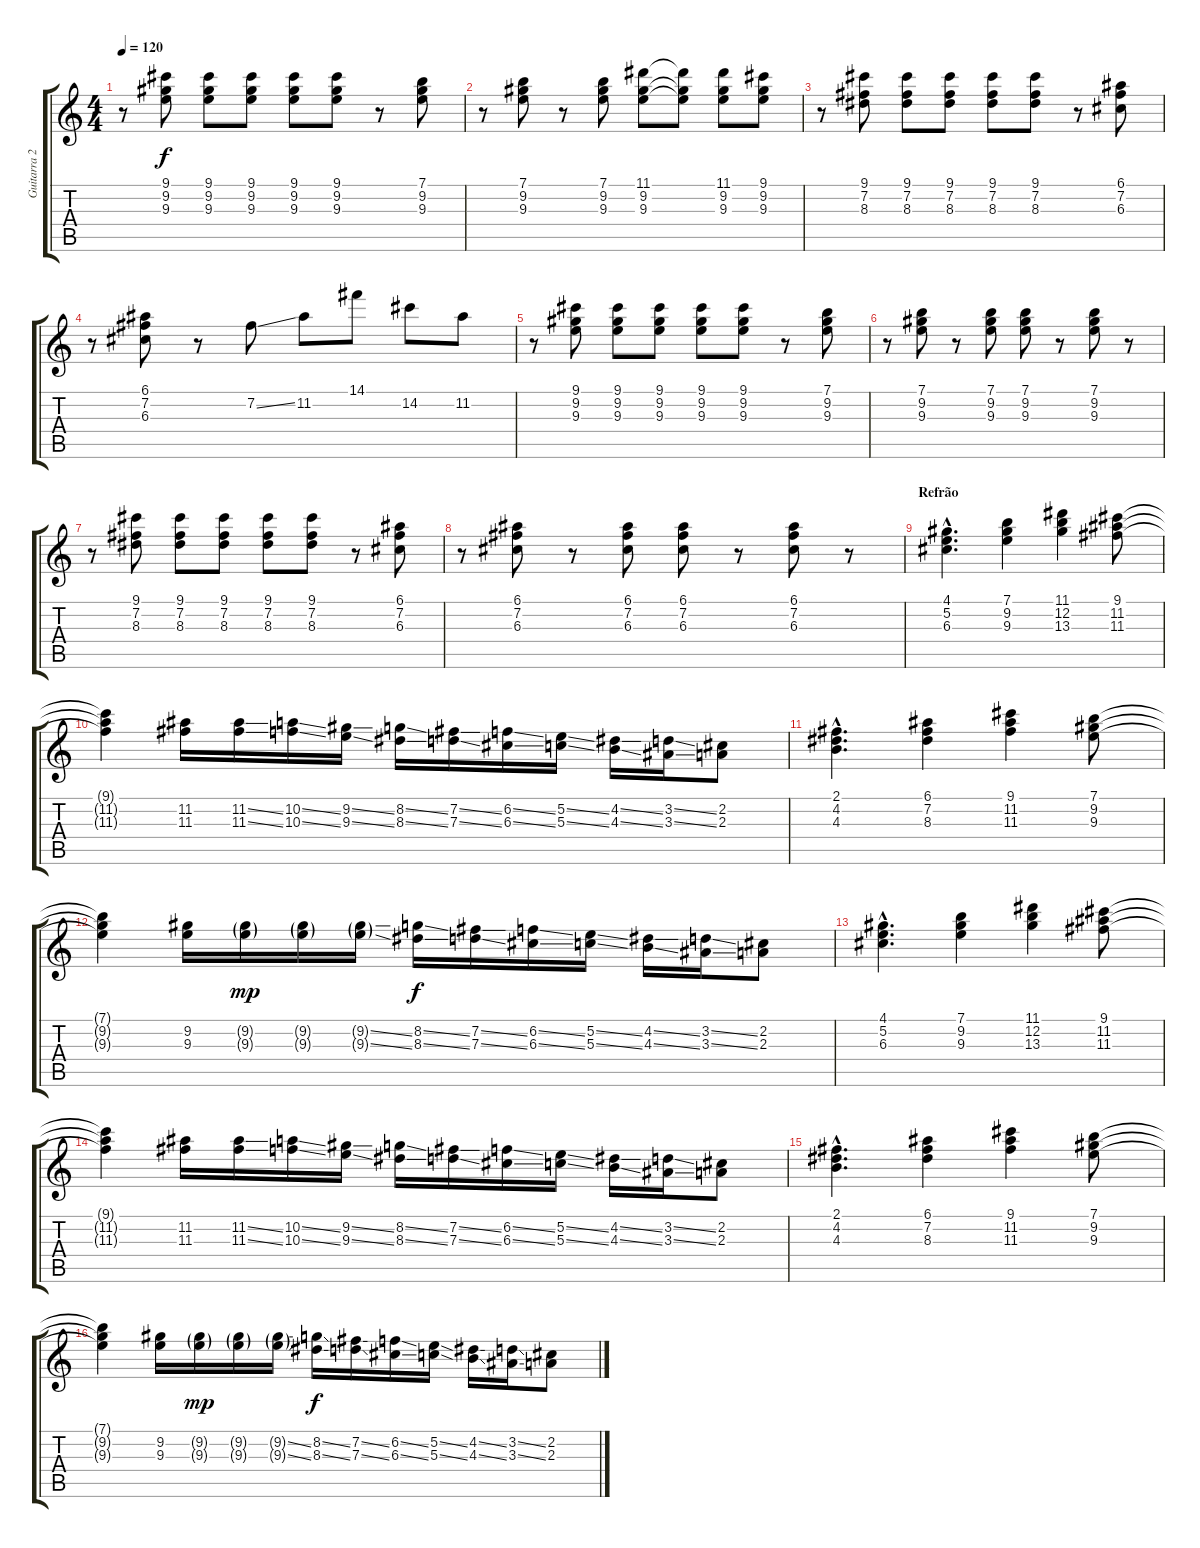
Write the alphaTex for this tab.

\track ("Guitarra 2" "Guitarra 2") {instrument overdrivenguitar}
\staff {score tabs}
\tuning (E4 B3 G3 D3 A2 E2) {hide}
\ts (4 4)
\tempo 120
\clef g2
\ks c
r.8{dy f} (9.1 9.2 9.3).8 (9.1 9.2 9.3).8 (9.1 9.2 9.3).8 (9.1 9.2 9.3).8 (9.1 9.2 9.3).8 r.8 (7.1 9.2 9.3).8 |
r.8 (7.1 9.2 9.3).8 r.8 (7.1 9.2 9.3).8 (11.1 9.2 9.3).8 (11.1{t} 9.2{t} 9.3{t}).8 (11.1 9.2 9.3).8 (9.1 9.2 9.3).8 |
r.8 (9.1 7.2 8.3).8 (9.1 7.2 8.3).8 (9.1 7.2 8.3).8 (9.1 7.2 8.3).8 (9.1 7.2 8.3).8 r.8 (6.1 7.2 6.3).8 |
r.8 (6.1 7.2 6.3).8 r.8 7.2{ss}.8 11.2.8 14.1.8 14.2.8 11.2.8 |
r.8 (9.1 9.2 9.3).8 (9.1 9.2 9.3).8 (9.1 9.2 9.3).8 (9.1 9.2 9.3).8 (9.1 9.2 9.3).8 r.8 (7.1 9.2 9.3).8 |
r.8 (7.1 9.2 9.3).8 r.8 (7.1 9.2 9.3).8 (7.1 9.2 9.3).8 r.8 (7.1 9.2 9.3).8 r.8 |
r.8 (9.1 7.2 8.3).8 (9.1 7.2 8.3).8 (9.1 7.2 8.3).8 (9.1 7.2 8.3).8 (9.1 7.2 8.3).8 r.8 (6.1 7.2 6.3).8 |
r.8 (6.1 7.2 6.3).8 r.8 (6.1 7.2 6.3).8 (6.1 7.2 6.3).8 r.8 (6.1 7.2 6.3).8 r.8 |
\section ("" "Refrão")
(4.1{hac} 5.2{hac} 6.3{hac}).4{d} (7.1 9.2 9.3).4 (11.1 12.2 13.3).4 (9.1 11.2 11.3).8 |
(9.1{t} 11.2{t} 11.3{t}).4 (11.2 11.3).16 (11.2{ss} 11.3{ss}).16 (10.2{ss} 10.3{ss}).16 (9.2{ss} 9.3{ss}).16 (8.2{ss} 8.3{ss}).16 (7.2{ss} 7.3{ss}).16 (6.2{ss} 6.3{ss}).16 (5.2{ss} 5.3{ss}).16 (4.2{ss} 4.3{ss}).16 (3.2{ss} 3.3{ss}).16 (2.2 2.3).8 |
(2.1{hac} 4.2{hac} 4.3{hac}).4{d} (6.1 7.2 8.3).4 (9.1 11.2 11.3).4 (7.1 9.2 9.3).8 |
(7.1{t} 9.2{t} 9.3{t}).4 (9.2 9.3).16 (9.2{g} 9.3{g}).16{dy mp} (9.2{g} 9.3{g}).16 (9.2{ss g} 9.3{ss g}).16 (8.2{ss} 8.3{ss}).16{dy f} (7.2{ss} 7.3{ss}).16 (6.2{ss} 6.3{ss}).16 (5.2{ss} 5.3{ss}).16 (4.2{ss} 4.3{ss}).16 (3.2{ss} 3.3{ss}).16 (2.2 2.3).8 |
(4.1{hac} 5.2{hac} 6.3{hac}).4{d} (7.1 9.2 9.3).4 (11.1 12.2 13.3).4 (9.1 11.2 11.3).8 |
(9.1{t} 11.2{t} 11.3{t}).4 (11.2 11.3).16 (11.2{ss} 11.3{ss}).16 (10.2{ss} 10.3{ss}).16 (9.2{ss} 9.3{ss}).16 (8.2{ss} 8.3{ss}).16 (7.2{ss} 7.3{ss}).16 (6.2{ss} 6.3{ss}).16 (5.2{ss} 5.3{ss}).16 (4.2{ss} 4.3{ss}).16 (3.2{ss} 3.3{ss}).16 (2.2 2.3).8 |
(2.1{hac} 4.2{hac} 4.3{hac}).4{d} (6.1 7.2 8.3).4 (9.1 11.2 11.3).4 (7.1 9.2 9.3).8 |
(7.1{t} 9.2{t} 9.3{t}).4 (9.2 9.3).16 (9.2{g} 9.3{g}).16{dy mp} (9.2{g} 9.3{g}).16 (9.2{ss g} 9.3{ss g}).16 (8.2{ss} 8.3{ss}).16{dy f} (7.2{ss} 7.3{ss}).16 (6.2{ss} 6.3{ss}).16 (5.2{ss} 5.3{ss}).16 (4.2{ss} 4.3{ss}).16 (3.2{ss} 3.3{ss}).16 (2.2 2.3).8
